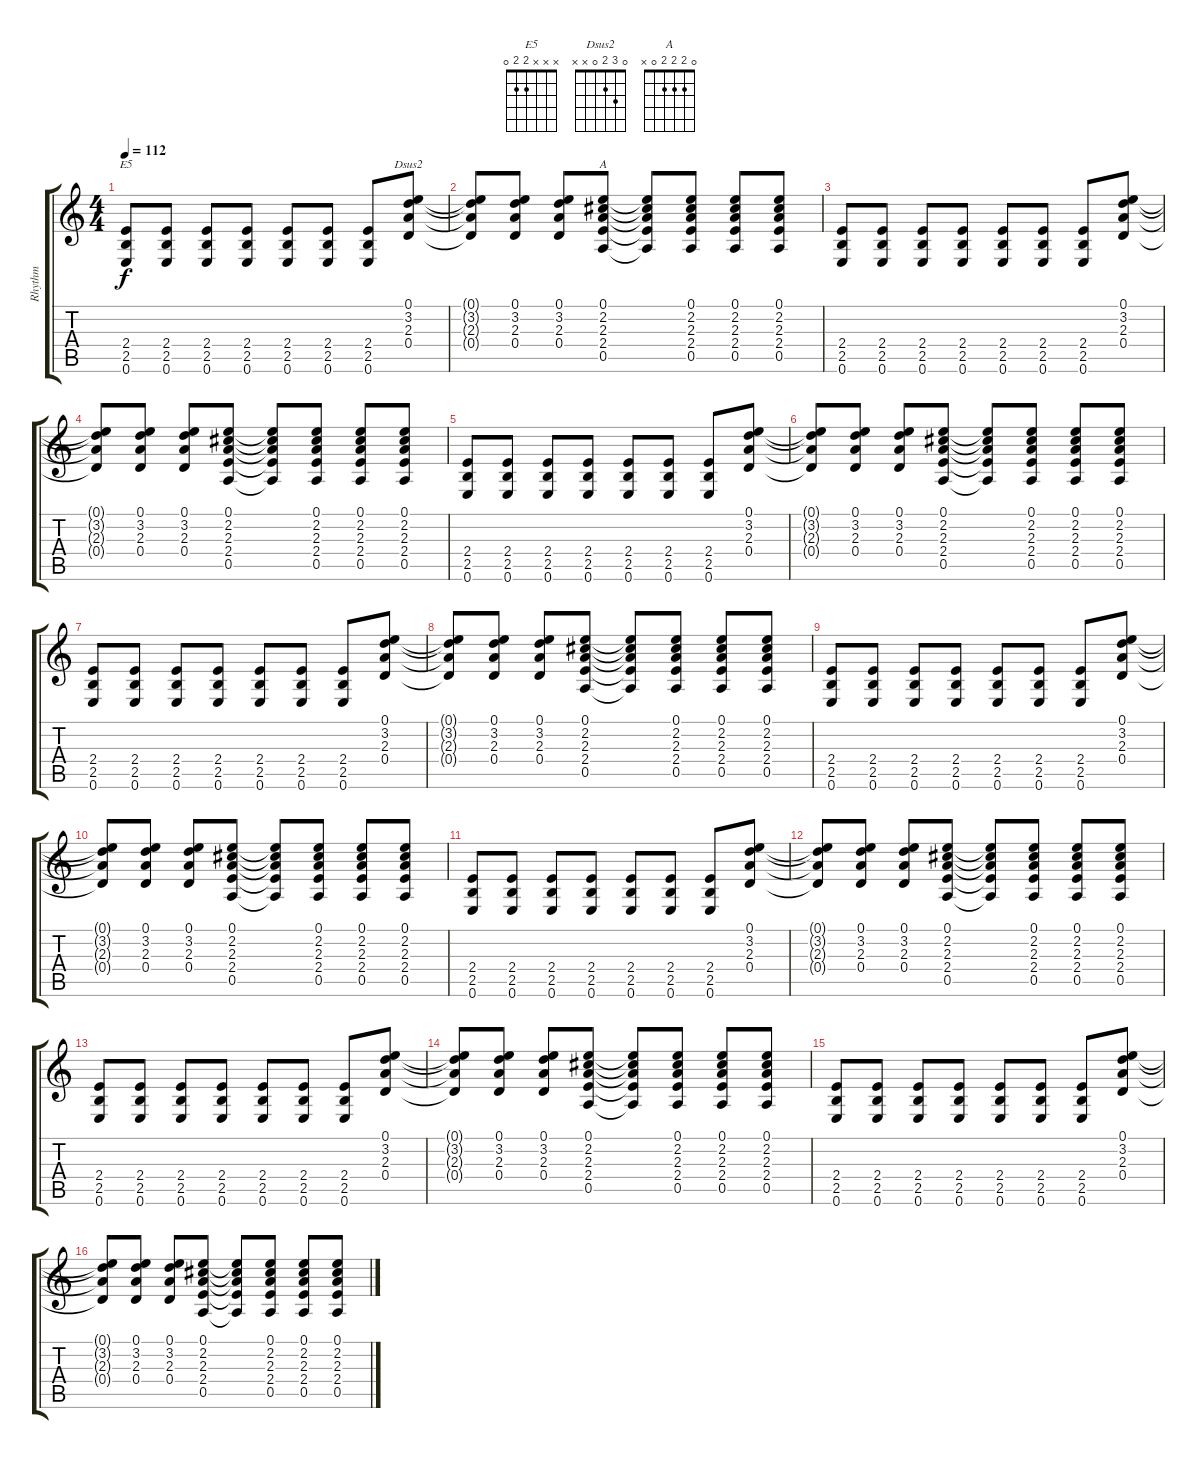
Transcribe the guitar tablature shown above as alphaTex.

\track ("Rhythm" "Rhythm") {instrument distortionguitar}
\staff {score tabs}
\tuning (E4 B3 G3 D3 A2 E2) {hide}
\chord ("E5" x x x 2 2 0)
\chord ("Dsus2" 0 3 2 0 x x)
\chord ("A" 0 2 2 2 0 x)
\ts (4 4)
\tempo 112
\clef g2
\ks c
(2.4 2.5 0.6).8{ch "E5" dy f} (2.4 2.5 0.6).8 (2.4 2.5 0.6).8 (2.4 2.5 0.6).8 (2.4 2.5 0.6).8 (2.4 2.5 0.6).8 (2.4 2.5 0.6).8 (0.1 3.2 2.3 0.4).8{ch "Dsus2"} |
(0.1{t} 3.2{t} 2.3{t} 0.4{t}).8 (0.1 3.2 2.3 0.4).8 (0.1 3.2 2.3 0.4).8 (0.1 2.2 2.3 2.4 0.5).8{ch "A"} (0.1{t} 2.2{t} 2.3{t} 2.4{t} 0.5{t}).8 (0.1 2.2 2.3 2.4 0.5).8 (0.1 2.2 2.3 2.4 0.5).8 (0.1 2.2 2.3 2.4 0.5).8 |
(2.4 2.5 0.6).8 (2.4 2.5 0.6).8 (2.4 2.5 0.6).8 (2.4 2.5 0.6).8 (2.4 2.5 0.6).8 (2.4 2.5 0.6).8 (2.4 2.5 0.6).8 (0.1 3.2 2.3 0.4).8 |
(0.1{t} 3.2{t} 2.3{t} 0.4{t}).8 (0.1 3.2 2.3 0.4).8 (0.1 3.2 2.3 0.4).8 (0.1 2.2 2.3 2.4 0.5).8 (0.1{t} 2.2{t} 2.3{t} 2.4{t} 0.5{t}).8 (0.1 2.2 2.3 2.4 0.5).8 (0.1 2.2 2.3 2.4 0.5).8 (0.1 2.2 2.3 2.4 0.5).8 |
(2.4 2.5 0.6).8 (2.4 2.5 0.6).8 (2.4 2.5 0.6).8 (2.4 2.5 0.6).8 (2.4 2.5 0.6).8 (2.4 2.5 0.6).8 (2.4 2.5 0.6).8 (0.1 3.2 2.3 0.4).8 |
(0.1{t} 3.2{t} 2.3{t} 0.4{t}).8 (0.1 3.2 2.3 0.4).8 (0.1 3.2 2.3 0.4).8 (0.1 2.2 2.3 2.4 0.5).8 (0.1{t} 2.2{t} 2.3{t} 2.4{t} 0.5{t}).8 (0.1 2.2 2.3 2.4 0.5).8 (0.1 2.2 2.3 2.4 0.5).8 (0.1 2.2 2.3 2.4 0.5).8 |
(2.4 2.5 0.6).8 (2.4 2.5 0.6).8 (2.4 2.5 0.6).8 (2.4 2.5 0.6).8 (2.4 2.5 0.6).8 (2.4 2.5 0.6).8 (2.4 2.5 0.6).8 (0.1 3.2 2.3 0.4).8 |
(0.1{t} 3.2{t} 2.3{t} 0.4{t}).8 (0.1 3.2 2.3 0.4).8 (0.1 3.2 2.3 0.4).8 (0.1 2.2 2.3 2.4 0.5).8 (0.1{t} 2.2{t} 2.3{t} 2.4{t} 0.5{t}).8 (0.1 2.2 2.3 2.4 0.5).8 (0.1 2.2 2.3 2.4 0.5).8 (0.1 2.2 2.3 2.4 0.5).8 |
(2.4 2.5 0.6).8 (2.4 2.5 0.6).8 (2.4 2.5 0.6).8 (2.4 2.5 0.6).8 (2.4 2.5 0.6).8 (2.4 2.5 0.6).8 (2.4 2.5 0.6).8 (0.1 3.2 2.3 0.4).8 |
(0.1{t} 3.2{t} 2.3{t} 0.4{t}).8 (0.1 3.2 2.3 0.4).8 (0.1 3.2 2.3 0.4).8 (0.1 2.2 2.3 2.4 0.5).8 (0.1{t} 2.2{t} 2.3{t} 2.4{t} 0.5{t}).8 (0.1 2.2 2.3 2.4 0.5).8 (0.1 2.2 2.3 2.4 0.5).8 (0.1 2.2 2.3 2.4 0.5).8 |
(2.4 2.5 0.6).8 (2.4 2.5 0.6).8 (2.4 2.5 0.6).8 (2.4 2.5 0.6).8 (2.4 2.5 0.6).8 (2.4 2.5 0.6).8 (2.4 2.5 0.6).8 (0.1 3.2 2.3 0.4).8 |
(0.1{t} 3.2{t} 2.3{t} 0.4{t}).8 (0.1 3.2 2.3 0.4).8 (0.1 3.2 2.3 0.4).8 (0.1 2.2 2.3 2.4 0.5).8 (0.1{t} 2.2{t} 2.3{t} 2.4{t} 0.5{t}).8 (0.1 2.2 2.3 2.4 0.5).8 (0.1 2.2 2.3 2.4 0.5).8 (0.1 2.2 2.3 2.4 0.5).8 |
(2.4 2.5 0.6).8 (2.4 2.5 0.6).8 (2.4 2.5 0.6).8 (2.4 2.5 0.6).8 (2.4 2.5 0.6).8 (2.4 2.5 0.6).8 (2.4 2.5 0.6).8 (0.1 3.2 2.3 0.4).8 |
(0.1{t} 3.2{t} 2.3{t} 0.4{t}).8 (0.1 3.2 2.3 0.4).8 (0.1 3.2 2.3 0.4).8 (0.1 2.2 2.3 2.4 0.5).8 (0.1{t} 2.2{t} 2.3{t} 2.4{t} 0.5{t}).8 (0.1 2.2 2.3 2.4 0.5).8 (0.1 2.2 2.3 2.4 0.5).8 (0.1 2.2 2.3 2.4 0.5).8 |
(2.4 2.5 0.6).8 (2.4 2.5 0.6).8 (2.4 2.5 0.6).8 (2.4 2.5 0.6).8 (2.4 2.5 0.6).8 (2.4 2.5 0.6).8 (2.4 2.5 0.6).8 (0.1 3.2 2.3 0.4).8 |
(0.1{t} 3.2{t} 2.3{t} 0.4{t}).8 (0.1 3.2 2.3 0.4).8 (0.1 3.2 2.3 0.4).8 (0.1 2.2 2.3 2.4 0.5).8 (0.1{t} 2.2{t} 2.3{t} 2.4{t} 0.5{t}).8 (0.1 2.2 2.3 2.4 0.5).8 (0.1 2.2 2.3 2.4 0.5).8 (0.1 2.2 2.3 2.4 0.5).8
